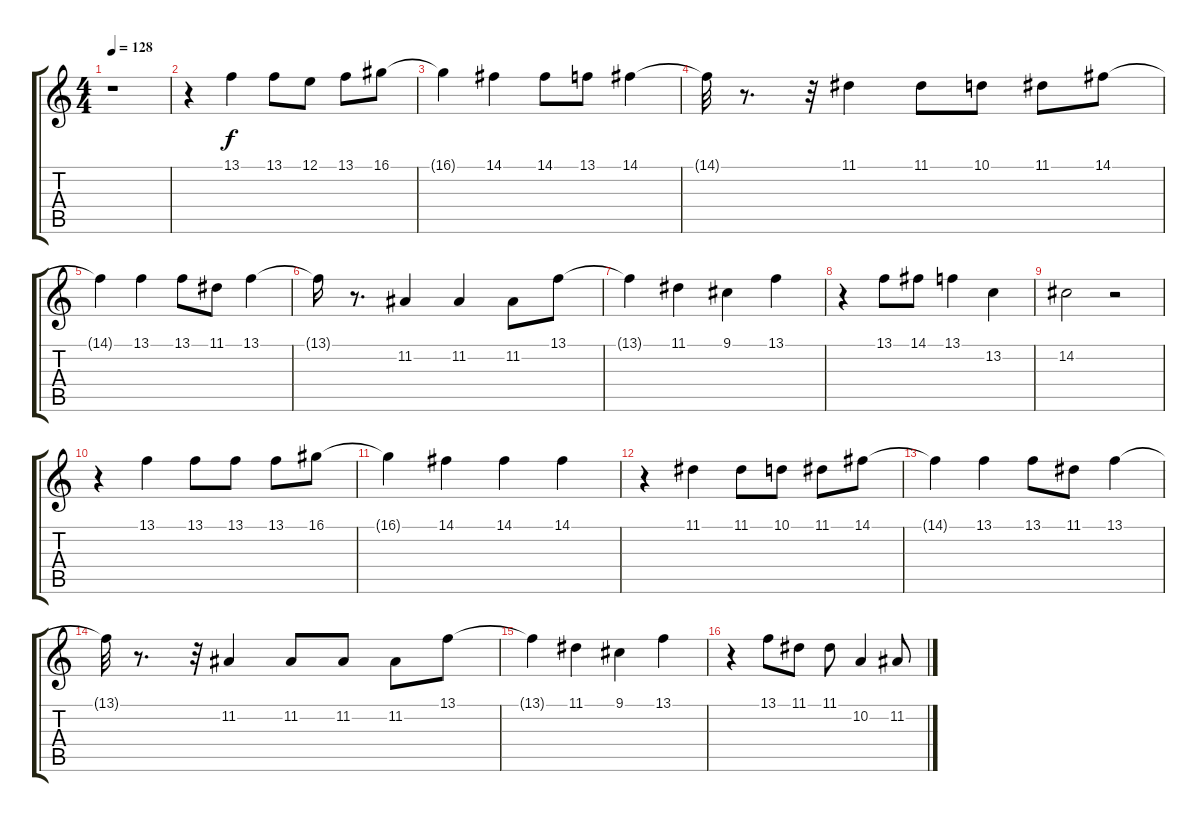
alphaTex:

\track "" {instrument voiceoohs}
\staff {score tabs}
\tuning (E4 B3 G3 D3 A2 E2) {hide}
\ts (4 4)
\tempo 128
\clef g2
\ks c
r.1{dy f} |
r.4 13.1.4 13.1.8 12.1.8 13.1.8 16.1.8 |
16.1{t}.4 14.1.4 14.1.8 13.1.8 14.1.4 |
14.1{t}.32 r.8{d} r.32 11.1.4 11.1.8 10.1.8 11.1.8 14.1.8 |
14.1{t}.4 13.1.4 13.1.8 11.1.8 13.1.4 |
13.1{t}.16 r.8{d} 11.2.4 11.2.4 11.2.8 13.1.8 |
13.1{t}.4 11.1.4 9.1.4 13.1.4 |
r.4 13.1.8 14.1.8 13.1.4 13.2.4 |
14.2.2 r.2 |
r.4 13.1.4 13.1.8 13.1.8 13.1.8 16.1.8 |
16.1{t}.4 14.1.4 14.1.4 14.1.4 |
r.4 11.1.4 11.1.8 10.1.8 11.1.8 14.1.8 |
14.1{t}.4 13.1.4 13.1.8 11.1.8 13.1.4 |
13.1{t}.32 r.8{d} r.32 11.2.4 11.2.8 11.2.8 11.2.8 13.1.8 |
13.1{t}.4 11.1.4 9.1.4 13.1.4 |
r.4 13.1.8 11.1.8 11.1.8 10.2.4 11.2.8
